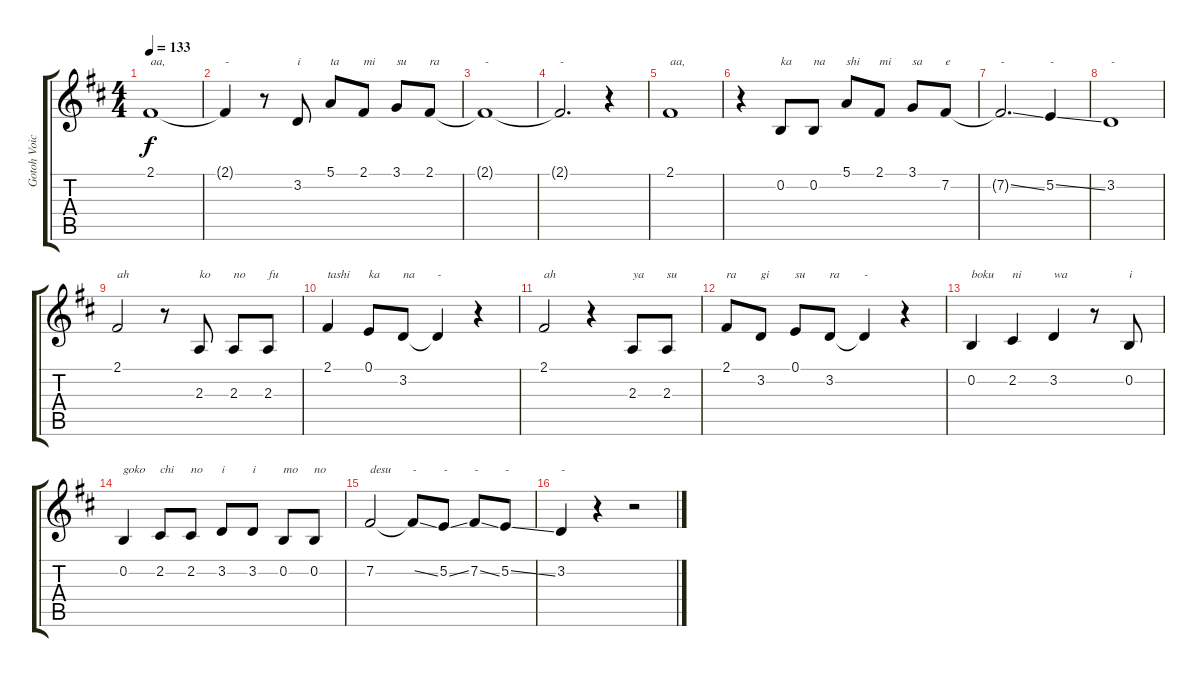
\track ("Gotoh Voice" "Gotoh Voic") {instrument clarinet}
\staff {score tabs}
\tuning (E4 B3 G3 D3 A2 E2) {hide}
\ts (4 4)
\tempo 133
\clef g2
\ks d
2.1.1{txt "aa," dy f} |
2.1{t}.4{txt "-"} r.8 3.2.8{txt "i"} 5.1.8{txt "ta"} 2.1.8{txt "mi"} 3.1.8{txt "su"} 2.1.8{txt "ra"} |
2.1{t}.1{txt "-"} |
2.1{t}.2{d txt "-"} r.4 |
2.1.1{txt "aa,"} |
r.4 0.2.8{txt "ka"} 0.2.8{txt "na"} 5.1.8{txt "shi"} 2.1.8{txt "mi"} 3.1.8{txt "sa"} 7.2.8{txt "e"} |
7.2{ss t}.2{d txt "-"} 5.2{ss}.4{txt "-"} |
3.2.1{txt "-"} |
2.1.2{txt "ah"} r.8 2.3.8{txt "ko"} 2.3.8{txt "no"} 2.3.8{txt "fu"} |
2.1.4{txt "tashi"} 0.1.8{txt "ka"} 3.2.8{txt "na"} 3.2{t}.4{txt "-"} r.4 |
2.1.2{txt "ah"} r.4 2.3.8{txt "ya"} 2.3.8{txt "su"} |
2.1.8{txt "ra"} 3.2.8{txt "gi"} 0.1.8{txt "su"} 3.2.8{txt "ra"} 3.2{t}.4{txt "-"} r.4 |
0.2.4{txt "boku"} 2.2.4{txt "ni"} 3.2.4{txt "wa"} r.8 0.2.8{txt "i"} |
0.2.4{txt "goko"} 2.2.8{txt "chi"} 2.2.8{txt "no"} 3.2.8{txt "i"} 3.2.8{txt "i"} 0.2.8{txt "mo"} 0.2.8{txt "no"} |
7.2.2{txt "desu"} 7.2{ss t}.8{txt "-"} 5.2{ss}.8{txt "-"} 7.2{ss}.8{txt "-"} 5.2{ss}.8{txt "-"} |
3.2.4{txt "-"} r.4 r.2
